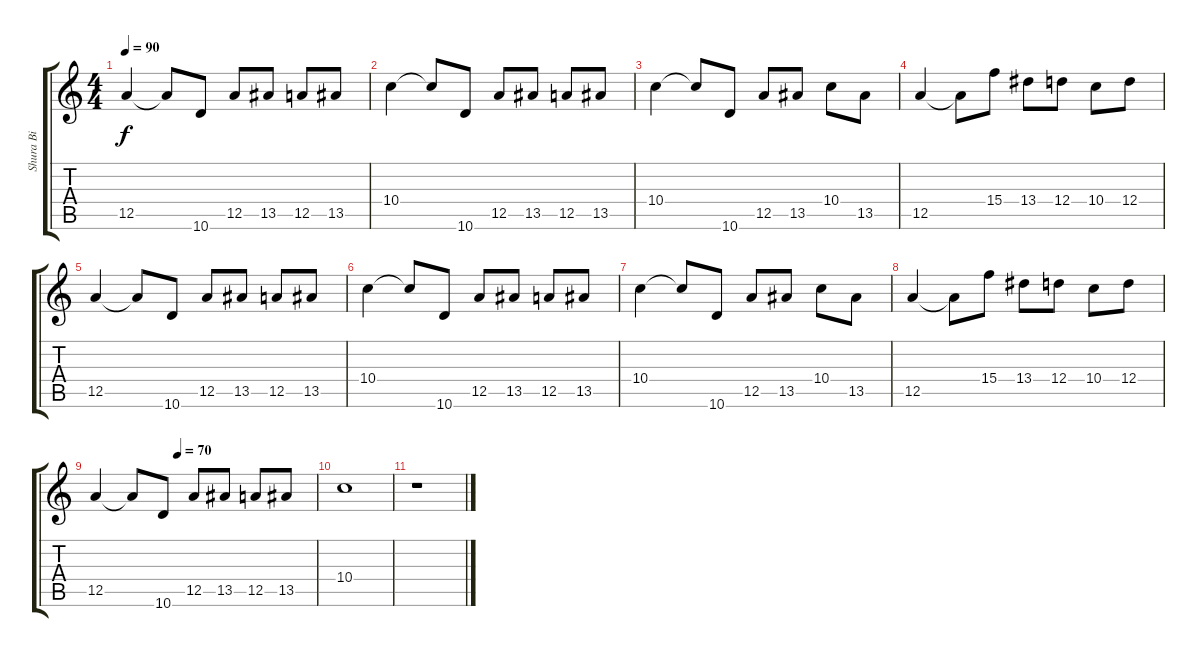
\track ("Shura Bi" "Shura Bi") {instrument overdrivenguitar}
\staff {score tabs}
\tuning (E4 B3 G3 D3 A2 E2) {hide}
\ts (4 4)
\tempo 90
\clef g2
\ks c
12.5.4{dy f} 12.5{t}.8 10.6.8 12.5.8 13.5.8 12.5.8 13.5.8 |
10.4.4 10.4{t}.8 10.6.8 12.5.8 13.5.8 12.5.8 13.5.8 |
10.4.4 10.4{t}.8 10.6.8 12.5.8 13.5.8 10.4.8 13.5.8 |
12.5.4 12.5{t}.8 15.4.8 13.4.8 12.4.8 10.4.8 12.4.8 |
12.5.4 12.5{t}.8 10.6.8 12.5.8 13.5.8 12.5.8 13.5.8 |
10.4.4 10.4{t}.8 10.6.8 12.5.8 13.5.8 12.5.8 13.5.8 |
10.4.4 10.4{t}.8 10.6.8 12.5.8 13.5.8 10.4.8 13.5.8 |
12.5.4 12.5{t}.8 15.4.8 13.4.8 12.4.8 10.4.8 12.4.8 |
\tempo (70 0.375)
12.5.4 12.5{t}.8 10.6.8 12.5.8 13.5.8 12.5.8 13.5.8 |
10.4.1 |
r.1
